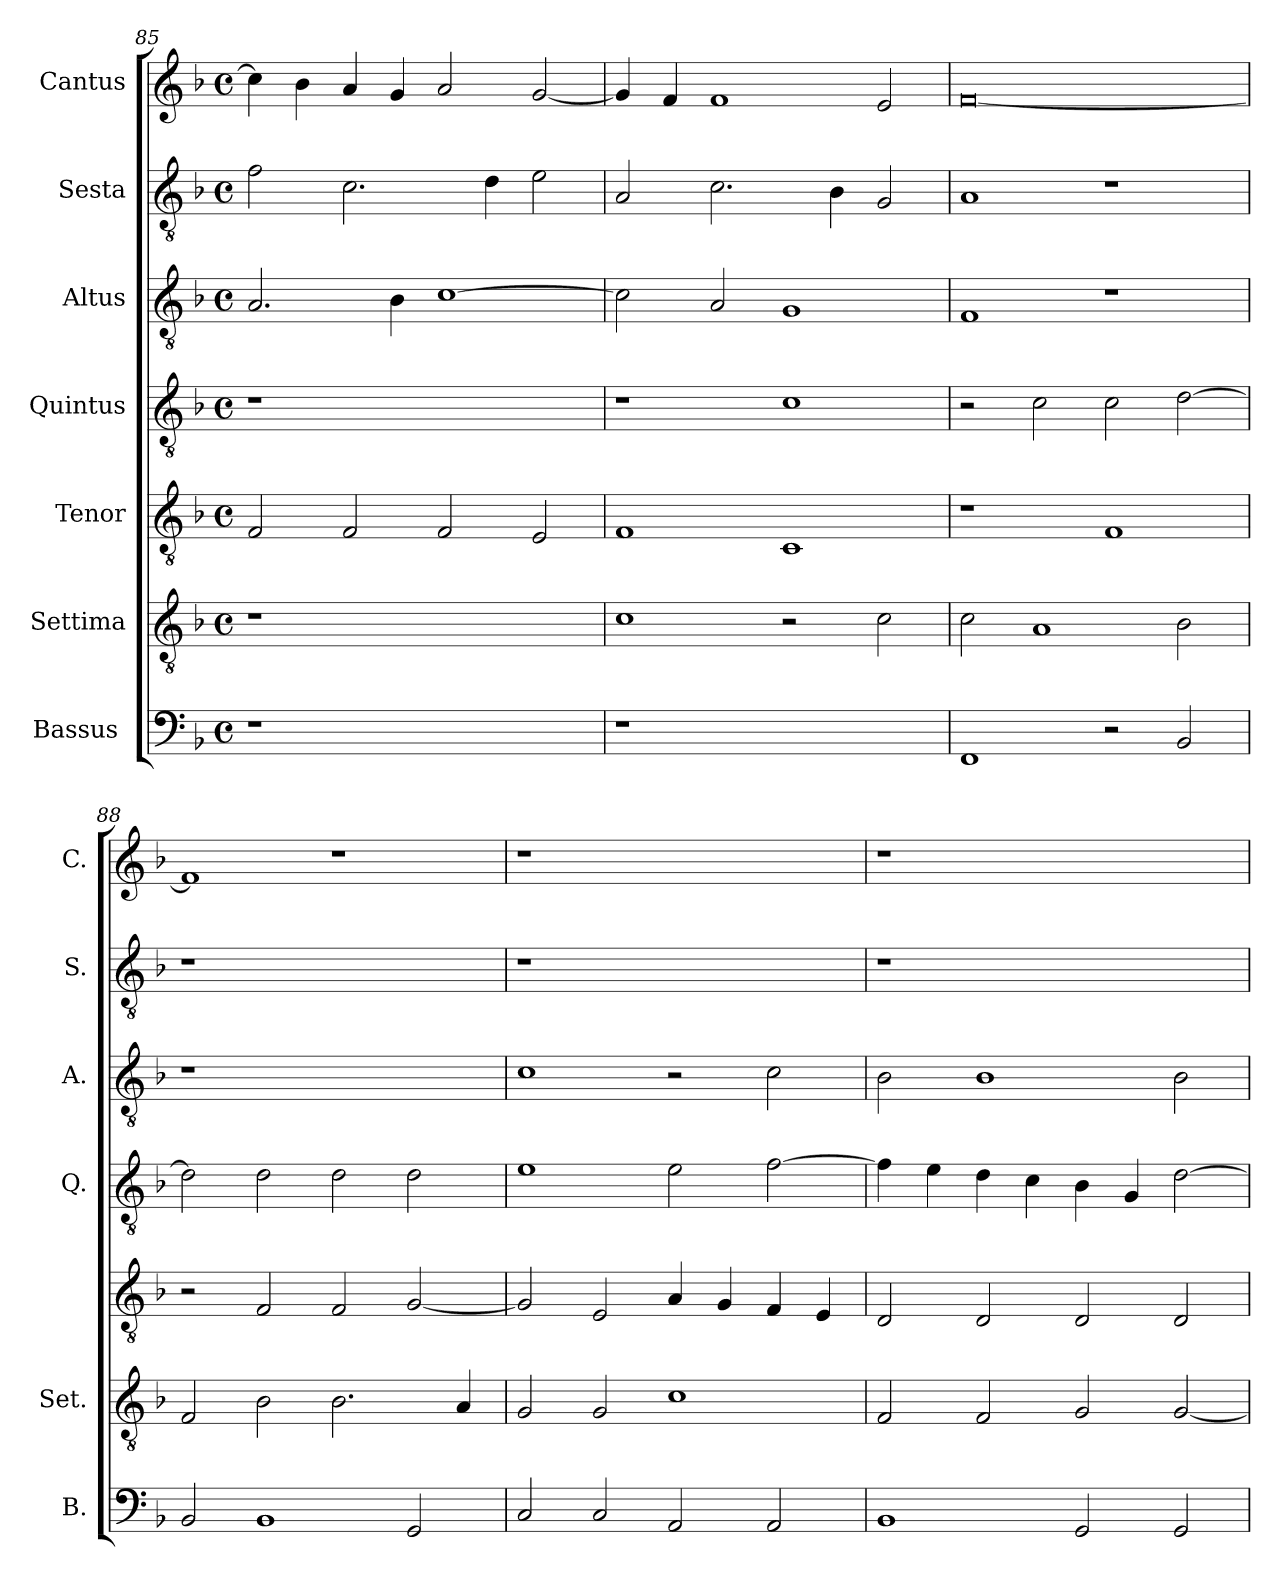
**kern	**kern	**kern	**kern	**kern	**kern	**kern
*part7	*part6	*part5	*part4	*part3	*part2	*part1
*staff7	*staff6	*staff5	*staff4	*staff3	*staff2	*staff1
*I"Bassus 	*I"Settima	*I"Tenor	*I"Quintus	*I"Altus	*I"Sesta	*I"Cantus
*I'B.	*I'Set.	*	*I'Q.	*I'A.	*I'S.	*I'C.
*clefF4	*clefGv2	*clefGv2	*clefGv2	*clefGv2	*clefGv2	*clefG2
*k[b-]	*k[b-]	*k[b-]	*k[b-]	*k[b-]	*k[b-]	*k[b-]
*F:	*F:	*F:	*F:	*F:	*F:	*F:
*M4/4	*M4/4	*M4/4	*M4/4	*M4/4	*M4/4	*M4/4
*met(c)	*met(c)	*met(c)	*met(c)	*met(c)	*met(c)	*met(c)
=85	=85	=85	=85	=85	=85	=85
1r	1r	2F/	1r	2.A/	2f\	4cc\]
.	.	.	.	.	.	4b-\
.	.	2F/	.	.	2.c\	4a/
.	.	.	.	4B-\	.	4g/
1ryy	1ryy	2F/	1ryy	[1c	.	2a/
.	.	.	.	.	4d\	.
.	.	2E/	.	.	2e\	[2g/
!!LO:LB:g=z
=86	=86	=86	=86	=86	=86	=86
1r	1c	1F	1r	2c\]	2A/	4g/]
.	.	.	.	.	.	4f/
.	.	.	.	2A/	2.c\	1f
1ryy	2r	1C	1c	1G	.	.
.	.	.	.	.	4B-\	.
.	2c\	.	.	.	2G/	2e/
=87	=87	=87	=87	=87	=87	=87
1FF	2c\	1r	2r	1F	1A	[0f
.	1A	.	2c\	.	.	.
2r	.	1F	2c\	1r	1r	.
2BB-/	2B-\	.	[2d\	.	.	.
=88	=88	=88	=88	=88	=88	=88
2BB-/	2F/	2r	2d\]	1r	1r	1f]
1BB-	2B-\	2F/	2d\	.	.	.
.	2.B-\	2F/	2d\	1ryy	1ryy	1r
2GG/	.	[2G/	2d\	.	.	.
.	4A/	.	.	.	.	.
=89	=89	=89	=89	=89	=89	=89
2C/	2G/	2G/]	1e	1c	1r	1r
2C/	2G/	2E/	.	.	.	.
2AA/	1c	4A/	2e\	2r	1ryy	1ryy
.	.	4G/	.	.	.	.
2AA/	.	4F/	[2f\	2c\	.	.
.	.	4E/	.	.	.	.
=90	=90	=90	=90	=90	=90	=90
1BB-	2F/	2D/	4f\]	2B-\	1r	1r
.	.	.	4e\	.	.	.
.	2F/	2D/	4d\	1B-	.	.
.	.	.	4c\	.	.	.
2GG/	2G/	2D/	4B-\	.	1ryy	1ryy
.	.	.	4G/	.	.	.
2GG/	[2G/	2D/	[2d\	2B-\	.	.
=	=	=	=	=	=	=
*-	*-	*-	*-	*-	*-	*-
